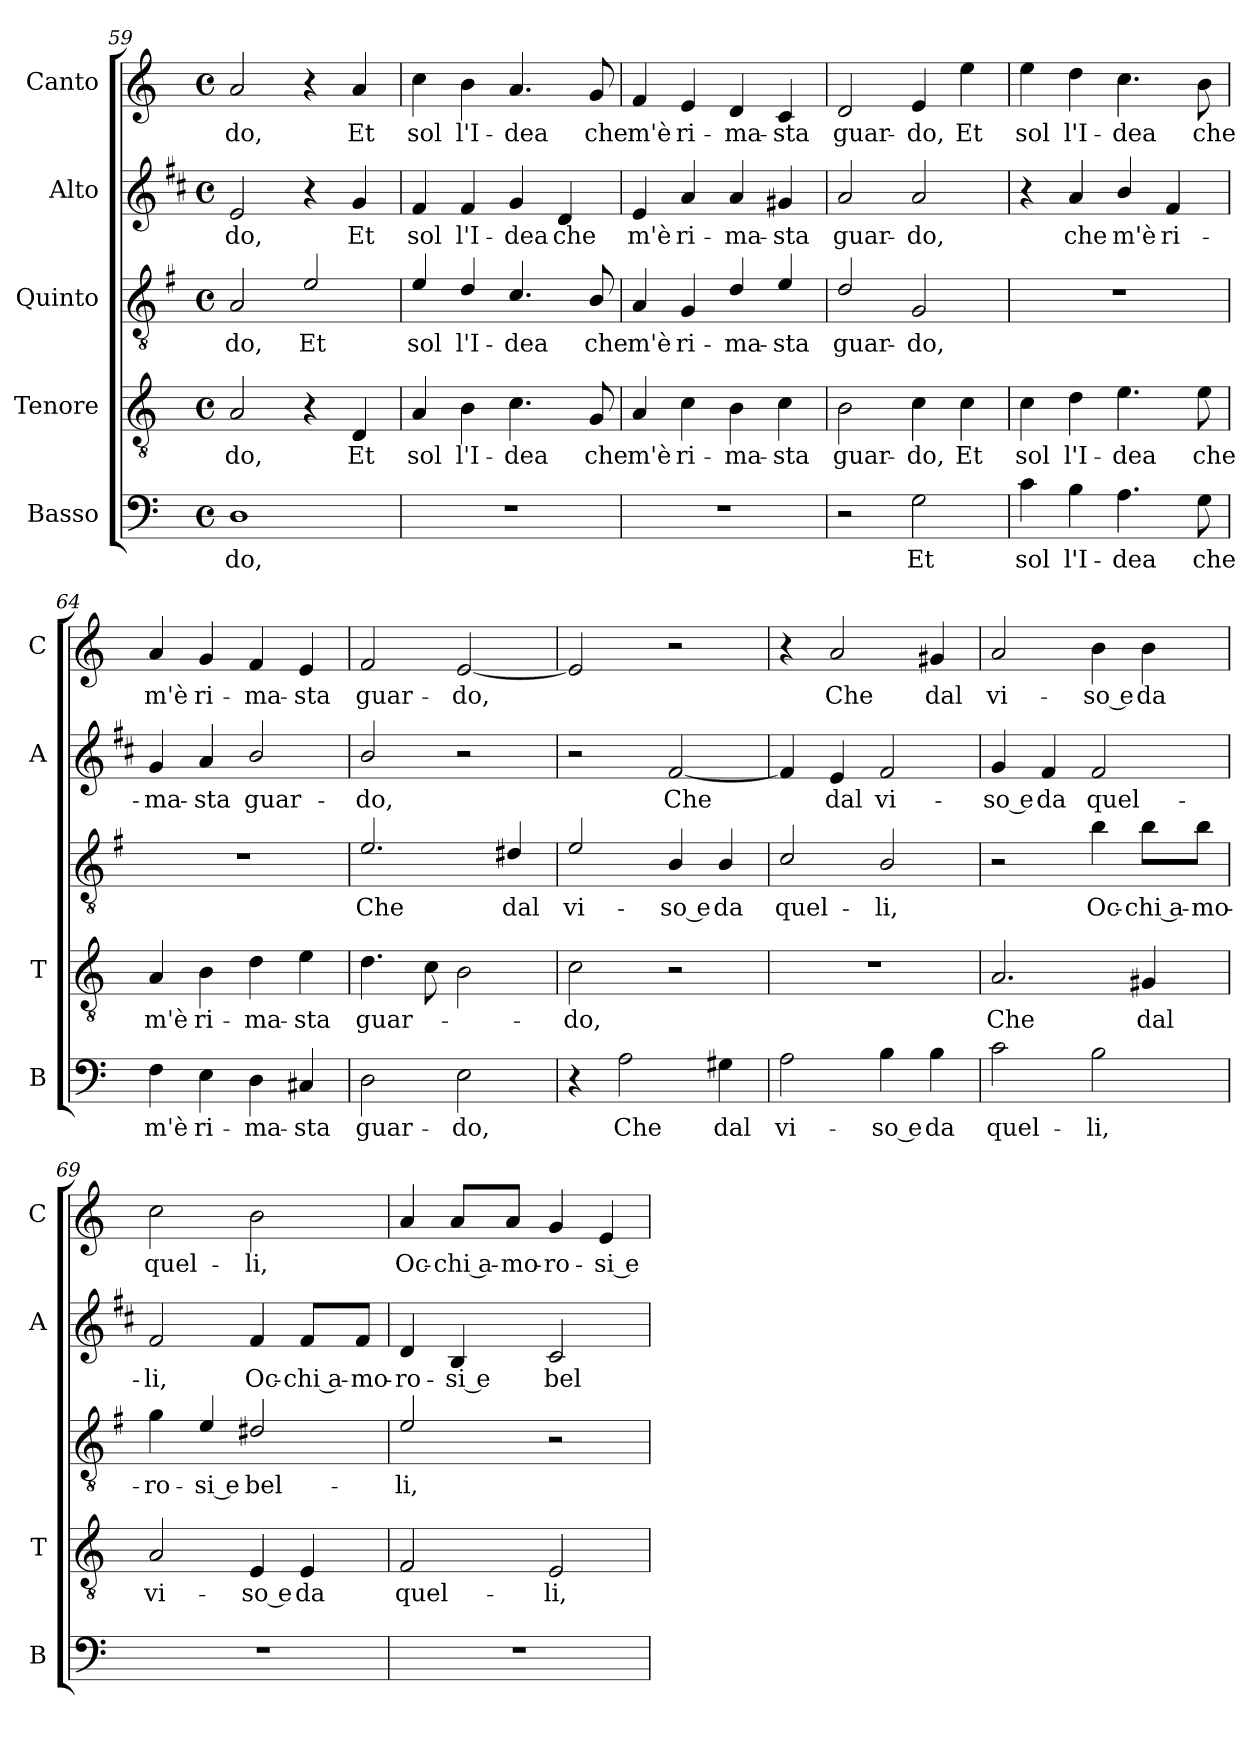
**kern	**text	**kern	**text	**kern	**text	**kern	**text	**kern	**text
*part5	*part5	*part4	*part4	*part3	*part3	*part2	*part2	*part1	*part1
*staff5	*staff5	*staff4	*staff4	*staff3	*staff3	*staff2	*staff2	*staff1	*staff1
*I"Basso	*	*I"Tenore	*	*I"Quinto	*	*I"Alto	*	*I"Canto	*
*I'B	*	*I'T	*	*	*	*I'A	*	*I'C	*
*clefF4	*	*clefGv2	*	*clefGv2	*	*clefG2	*	*clefG2	*
*	*	*	*	*ITrd4c7	*	*ITrd1c2	*	*	*
*k[]	*	*k[]	*	*k[]	*	*k[]	*	*k[]	*
*C:	*	*C:	*	*C:	*	*C:	*	*C:	*
*M4/4	*	*M4/4	*	*M4/4	*	*M4/4	*	*M4/4	*
*met(c)	*	*met(c)	*	*met(c)	*	*met(c)	*	*met(c)	*
=59	=59	=59	=59	=59	=59	=59	=59	=59	=59
!	!LO:LY:b	!	!LO:LY:b	!	!LO:LY:b	!	!LO:LY:b	!	!LO:LY:b
1D	-do,	2A/	-do,	2D/	-do,	2d/	-do,	2a/	-do,
!	!	!	!	!	!LO:LY:b	!	!	!	!
.	.	4r	.	2A/	Et	4r	.	4r	.
!	!	!	!LO:LY:b	!	!	!	!LO:LY:b	!	!LO:LY:b
.	.	4D/	Et	.	.	4f/	Et	4a/	Et
=60	=60	=60	=60	=60	=60	=60	=60	=60	=60
!	!	!	!LO:LY:b	!	!LO:LY:b	!	!LO:LY:b	!	!LO:LY:b
1r	.	4A/	sol	4A/	sol	4e/	sol	4cc\	sol
!	!	!	!LO:LY:b	!	!LO:LY:b	!	!LO:LY:b	!	!LO:LY:b
.	.	4B\	l'I-	4G/	l'I-	4e/	l'I-	4b\	l'I-
!	!	!	!LO:LY:b	!	!LO:LY:b	!	!LO:LY:b	!	!LO:LY:b
.	.	4.c\	-dea	4.F/	-dea	4f/	-dea	4.a/	-dea
!	!	!	!	!	!	!	!LO:LY:b	!	!
.	.	.	.	.	.	4c/	che	.	.
!	!	!	!LO:LY:b	!	!LO:LY:b	!	!	!	!LO:LY:b
.	.	8G/	che	8E/	che	.	.	8g/	che
=61	=61	=61	=61	=61	=61	=61	=61	=61	=61
!	!	!	!LO:LY:b	!	!LO:LY:b	!	!LO:LY:b	!	!LO:LY:b
1r	.	4A/	m'è	4D/	m'è	4d/	m'è	4f/	m'è
!	!	!	!LO:LY:b	!	!LO:LY:b	!	!LO:LY:b	!	!LO:LY:b
.	.	4c\	ri-	4C/	ri-	4g/	ri-	4e/	ri-
!	!	!	!LO:LY:b	!	!LO:LY:b	!	!LO:LY:b	!	!LO:LY:b
.	.	4B\	-ma-	4G/	-ma-	4g/	-ma-	4d/	-ma-
!	!	!	!LO:LY:b	!	!LO:LY:b	!	!LO:LY:b	!	!LO:LY:b
.	.	4c\	-sta	4A/	-sta	4f#X/	-sta	4c/	-sta
=62	=62	=62	=62	=62	=62	=62	=62	=62	=62
!	!	!	!LO:LY:b	!	!LO:LY:b	!	!LO:LY:b	!	!LO:LY:b
2r	.	2B\	guar-	2G/	guar-	2g/	guar-	2d/	guar-
!	!LO:LY:b	!	!LO:LY:b	!	!LO:LY:b	!	!LO:LY:b	!	!LO:LY:b
2G\	Et	4c\	-do,	2C/	-do,	2g/	-do,	4e/	-do,
!	!	!	!LO:LY:b	!	!	!	!	!	!LO:LY:b
.	.	4c\	Et	.	.	.	.	4ee\	Et
=63	=63	=63	=63	=63	=63	=63	=63	=63	=63
!	!LO:LY:b	!	!LO:LY:b	!	!	!	!	!	!LO:LY:b
4c\	sol	4c\	sol	1r	.	4r	.	4ee\	sol
!	!LO:LY:b	!	!LO:LY:b	!	!	!	!LO:LY:b	!	!LO:LY:b
4B\	l'I-	4d\	l'I-	.	.	4g/	che	4dd\	l'I-
!	!LO:LY:b	!	!LO:LY:b	!	!	!	!LO:LY:b	!	!LO:LY:b
4.A\	-dea	4.e\	-dea	.	.	4a/	m'è	4.cc\	-dea
!	!	!	!	!	!	!	!LO:LY:b	!	!
.	.	.	.	.	.	4e/	ri-	.	.
!	!LO:LY:b	!	!LO:LY:b	!	!	!	!	!	!LO:LY:b
8G\	che	8e\	che	.	.	.	.	8b\	che
=64	=64	=64	=64	=64	=64	=64	=64	=64	=64
!	!LO:LY:b	!	!LO:LY:b	!	!	!	!LO:LY:b	!	!LO:LY:b
4F\	m'è	4A/	m'è	1r	.	4f/	-ma-	4a/	m'è
!	!LO:LY:b	!	!LO:LY:b	!	!	!	!LO:LY:b	!	!LO:LY:b
4E\	ri-	4B\	ri-	.	.	4g/	-sta	4g/	ri-
!	!LO:LY:b	!	!LO:LY:b	!	!	!	!LO:LY:b	!	!LO:LY:b
4D\	-ma-	4d\	-ma-	.	.	2a/	guar-	4f/	-ma-
!	!LO:LY:b	!	!LO:LY:b	!	!	!	!	!	!LO:LY:b
4C#X/	-sta	4e\	-sta	.	.	.	.	4e/	-sta
!!LO:LB:g=z
=65	=65	=65	=65	=65	=65	=65	=65	=65	=65
!	!LO:LY:b	!	!LO:LY:b	!	!LO:LY:b	!	!LO:LY:b	!	!LO:LY:b
2D\	guar-	4.d\	guar-	2.A/	Che	2a/	-do,	2f/	guar-
.	.	8c\	.	.	.	.	.	.	.
!	!LO:LY:b	!	!	!	!	!	!	!	!LO:LY:b
2E\	-do,	2B\	.	.	.	2r	.	[2e/	-do,
!	!	!	!	!	!LO:LY:b	!	!	!	!
.	.	.	.	4G#X/	dal	.	.	.	.
=66	=66	=66	=66	=66	=66	=66	=66	=66	=66
!	!	!	!LO:LY:b	!	!LO:LY:b	!	!	!	!
4r	.	2c\	-do,	2A/	vi-	2r	.	2e/]	.
!	!LO:LY:b	!	!	!	!	!	!	!	!
2A\	Che	.	.	.	.	.	.	.	.
!	!	!	!	!	!LO:LY:b	!	!LO:LY:b	!	!
.	.	2r	.	4E/	-so e	[2e/	Che	2r	.
!	!LO:LY:b	!	!	!	!LO:LY:b	!	!	!	!
4G#X\	dal	.	.	4E/	da	.	.	.	.
=67	=67	=67	=67	=67	=67	=67	=67	=67	=67
!	!LO:LY:b	!	!	!	!LO:LY:b	!	!	!	!
2A\	vi-	1r	.	2F/	quel-	4e/]	.	4r	.
!	!	!	!	!	!	!	!LO:LY:b	!	!LO:LY:b
.	.	.	.	.	.	4d/	dal	2a/	Che
!	!LO:LY:b	!	!	!	!LO:LY:b	!	!LO:LY:b	!	!
4B\	-so e	.	.	2E/	-li,	2e/	vi-	.	.
!	!LO:LY:b	!	!	!	!	!	!	!	!LO:LY:b
4B\	da	.	.	.	.	.	.	4g#X/	dal
=68	=68	=68	=68	=68	=68	=68	=68	=68	=68
!	!LO:LY:b	!	!LO:LY:b	!	!	!	!LO:LY:b	!	!LO:LY:b
2c\	quel-	2.A/	Che	2r	.	4f/	-so e	2a/	vi-
!	!	!	!	!	!	!	!LO:LY:b	!	!
.	.	.	.	.	.	4e/	da	.	.
!	!LO:LY:b	!	!	!	!LO:LY:b	!	!LO:LY:b	!	!LO:LY:b
2B\	-li,	.	.	4e\	Oc-	2e/	quel-	4b\	-so e
!	!	!	!LO:LY:b	!	!LO:LY:b	!	!	!	!LO:LY:b
.	.	4G#X/	dal	8e\L	-chi a-	.	.	4b\	da
!	!	!	!	!	!LO:LY:b	!	!	!	!
.	.	.	.	8e\J	-mo-	.	.	.	.
=69	=69	=69	=69	=69	=69	=69	=69	=69	=69
!	!	!	!LO:LY:b	!	!LO:LY:b	!	!LO:LY:b	!	!LO:LY:b
1r	.	2A/	vi-	4c\	-ro-	2e/	-li,	2cc\	quel-
!	!	!	!	!	!LO:LY:b	!	!	!	!
.	.	.	.	4A/	-si e	.	.	.	.
!	!	!	!LO:LY:b	!	!LO:LY:b	!	!LO:LY:b	!	!LO:LY:b
.	.	4E/	-so e	2G#X/	bel-	4e/	Oc-	2b\	-li,
!	!	!	!LO:LY:b	!	!	!	!LO:LY:b	!	!
.	.	4E/	da	.	.	8e/L	-chi a-	.	.
!	!	!	!	!	!	!	!LO:LY:b	!	!
.	.	.	.	.	.	8e/J	-mo-	.	.
=70	=70	=70	=70	=70	=70	=70	=70	=70	=70
!	!	!	!LO:LY:b	!	!LO:LY:b	!	!LO:LY:b	!	!LO:LY:b
1r	.	2F/	quel-	2A/	-li,	4c/	-ro-	4a/	Oc-
!	!	!	!	!	!	!	!LO:LY:b	!	!LO:LY:b
.	.	.	.	.	.	4A/	-si e	8a/L	-chi a-
!	!	!	!	!	!	!	!	!	!LO:LY:b
.	.	.	.	.	.	.	.	8a/J	-mo-
!	!	!	!LO:LY:b	!	!	!	!LO:LY:b	!	!LO:LY:b
.	.	2E/	-li,	2r	.	2B/	bel-	4g/	-ro-
!	!	!	!	!	!	!	!	!	!LO:LY:b
.	.	.	.	.	.	.	.	4e/	-si e
=	=	=	=	=	=	=	=	=	=
*-	*-	*-	*-	*-	*-	*-	*-	*-	*-
